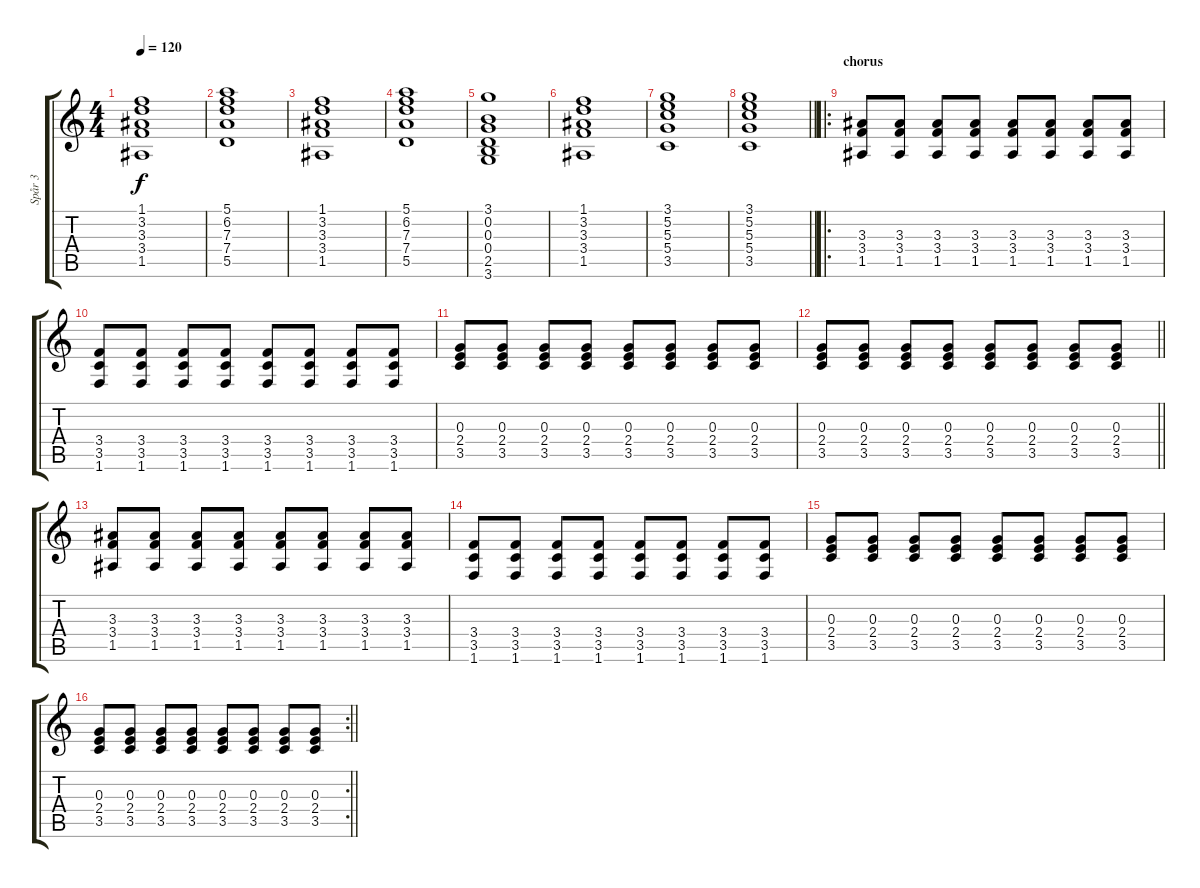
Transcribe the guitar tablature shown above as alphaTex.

\track ("Spår 3" "Spår 3") {instrument electricguitarclean}
\staff {score tabs}
\tuning (E4 B3 G3 D3 A2 E2) {hide}
\ts (4 4)
\tempo 120
\clef g2
\ks c
(1.1 3.2 3.3 3.4 1.5).1{dy f} |
(5.1 6.2 7.3 7.4 5.5).1 |
(1.1 3.2 3.3 3.4 1.5).1 |
(5.1 6.2 7.3 7.4 5.5).1 |
(3.1 0.2 0.3 0.4 2.5 3.6).1 |
(1.1 3.2 3.3 3.4 1.5).1 |
(3.1 5.2 5.3 5.4 3.5).1 |
\barLineRight lightlight
(3.1 5.2 5.3 5.4 3.5).1 |
\ro
\section ("" "chorus")
(3.3 3.4 1.5).8 (3.3 3.4 1.5).8 (3.3 3.4 1.5).8 (3.3 3.4 1.5).8 (3.3 3.4 1.5).8 (3.3 3.4 1.5).8 (3.3 3.4 1.5).8 (3.3 3.4 1.5).8 |
(3.4 3.5 1.6).8 (3.4 3.5 1.6).8 (3.4 3.5 1.6).8 (3.4 3.5 1.6).8 (3.4 3.5 1.6).8 (3.4 3.5 1.6).8 (3.4 3.5 1.6).8 (3.4 3.5 1.6).8 |
(0.3 2.4 3.5).8 (0.3 2.4 3.5).8 (0.3 2.4 3.5).8 (0.3 2.4 3.5).8 (0.3 2.4 3.5).8 (0.3 2.4 3.5).8 (0.3 2.4 3.5).8 (0.3 2.4 3.5).8 |
\barLineRight lightlight
(0.3 2.4 3.5).8 (0.3 2.4 3.5).8 (0.3 2.4 3.5).8 (0.3 2.4 3.5).8 (0.3 2.4 3.5).8 (0.3 2.4 3.5).8 (0.3 2.4 3.5).8 (0.3 2.4 3.5).8 |
(3.3 3.4 1.5).8 (3.3 3.4 1.5).8 (3.3 3.4 1.5).8 (3.3 3.4 1.5).8 (3.3 3.4 1.5).8 (3.3 3.4 1.5).8 (3.3 3.4 1.5).8 (3.3 3.4 1.5).8 |
(3.4 3.5 1.6).8 (3.4 3.5 1.6).8 (3.4 3.5 1.6).8 (3.4 3.5 1.6).8 (3.4 3.5 1.6).8 (3.4 3.5 1.6).8 (3.4 3.5 1.6).8 (3.4 3.5 1.6).8 |
(0.3 2.4 3.5).8 (0.3 2.4 3.5).8 (0.3 2.4 3.5).8 (0.3 2.4 3.5).8 (0.3 2.4 3.5).8 (0.3 2.4 3.5).8 (0.3 2.4 3.5).8 (0.3 2.4 3.5).8 |
\rc 2
\barLineRight lightlight
(0.3 2.4 3.5).8 (0.3 2.4 3.5).8 (0.3 2.4 3.5).8 (0.3 2.4 3.5).8 (0.3 2.4 3.5).8 (0.3 2.4 3.5).8 (0.3 2.4 3.5).8 (0.3 2.4 3.5).8
